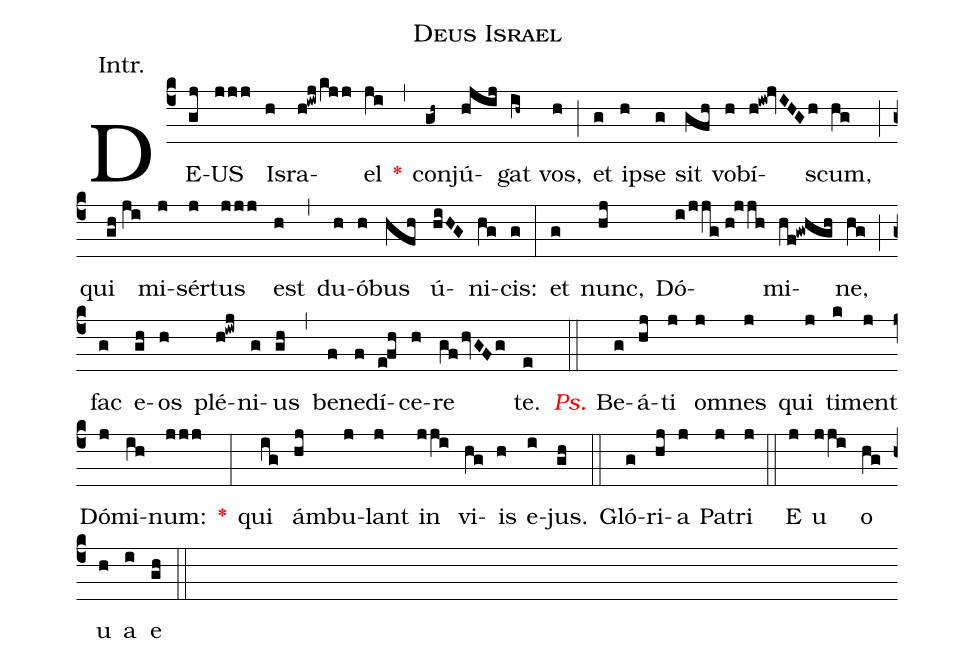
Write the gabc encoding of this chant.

name:Deus Israel;
annotation:Intr.;
mode:III.;
office-part:Introit;
%%
(c4) DE(gj)US(jjj) Is(h)ra(h!iwj/kjj)el(ji) <v>\red{*}</v>(,) con(gh~)jú(hjij)gat(ih~) vos,(h) (;) et(g) i(h)pse(g) sit(gfh) vo(h)bí(h!iw!jvIHGh)scum,(hg) (;) qui(gh//ji) mi(j)sér(j)tus(jjj) est(h) (,) du(h)ó(h)bus(hfh) ú(hiHG)ni(hg)cis:(g) (:) et(g) nunc,(hj) Dó(i/jjg//h!jjh)mi(hf!gwhgh)ne,(hg) (;) fac(g) e(gh)os(h) plé(h!iwj)ni(g)us(gh) (,) be(f)ne(f)dí(e!fh)ce(h)re(gfhvGFg) te.(e) (::) <v>\redit{Ps.}</v> Be(g)á(hj)ti(j) o(j)mnes(j) qui(j) ti(k)ment(j) Dó(j)mi(ih)num:(jjj) <v>\red{*}</v>(:) qui(ig) ám(hj)bu(j)lant(j) in(jji) vi(hg)is(h) e(i)jus.(gh) (::) Gló(g)ri(hj)a(j) Pa(j)tri(j) (::) E(j) u(jji) o(hg) u(h) a(i) e(gh) (::)
